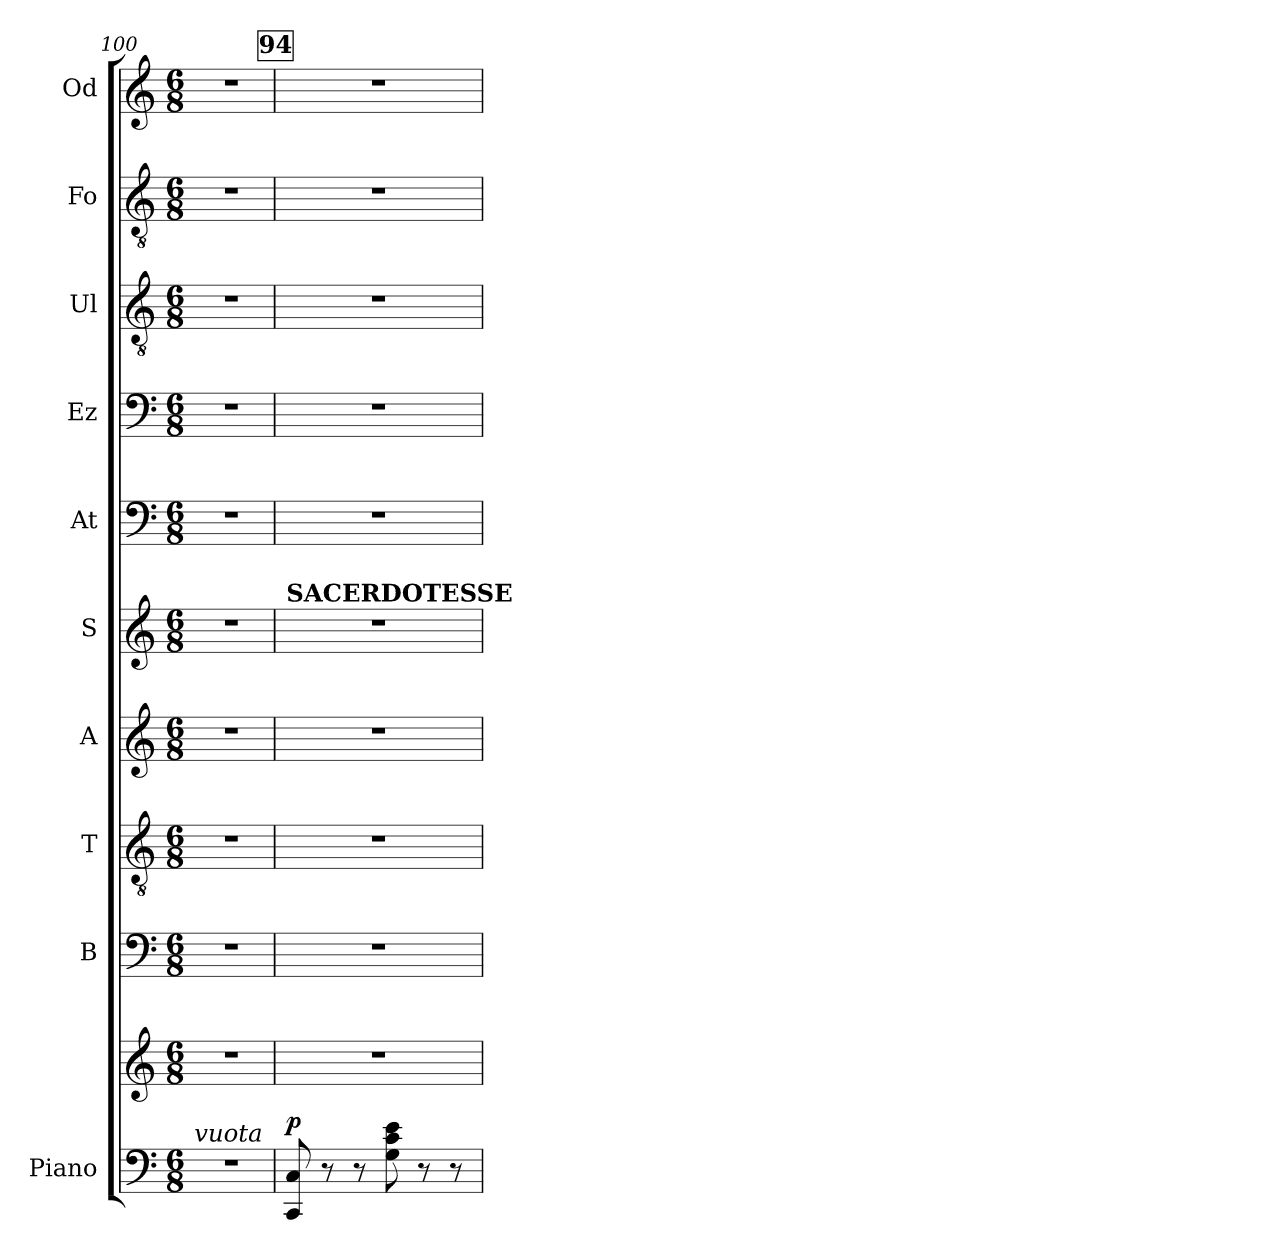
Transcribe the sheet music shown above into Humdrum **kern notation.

**kern	**kern	**dynam	**kern	**kern	**kern	**kern	**kern	**kern	**kern	**kern	**kern
*part10	*part10	*part10	*part9	*part8	*part7	*part6	*part5	*part4	*part3	*part2	*part1
*staff11	*staff10	*staff10/11	*staff9	*staff8	*staff7	*staff6	*staff5	*staff4	*staff3	*staff2	*staff1
*I"Piano	*	*	*I"B	*I"T	*I"A	*I"S	*I"At	*I"Ez	*I"Ul	*I"Fo	*I"Od
*I'Pno	*	*	*I'B	*I'T	*I'A	*I'S	*I'At	*I'Ez	*I'Ul	*I'Fo	*I'Od
*clefF4	*clefG2	*	*clefF4	*clefGv2	*clefG2	*clefG2	*clefF4	*clefF4	*clefGv2	*clefGv2	*clefG2
*k[]	*k[]	*	*k[]	*k[]	*k[]	*k[]	*k[]	*k[]	*k[]	*k[]	*k[]
*M6/8	*M6/8	*	*M6/8	*M6/8	*M6/8	*M6/8	*M6/8	*M6/8	*M6/8	*M6/8	*M6/8
=100	=100	=100	=100	=100	=100	=100	=100	=100	=100	=100	=100
!LO:TX:a:i:t=vuota	!	!	!	!	!	!	!	!	!	!	!
2.r	2.r	.	2.r	2.r	2.r	2.r	2.r	2.r	2.r	2.r	2.r
!!LO:REH:place=s1:a:B:fs=14:t=94
=101	=101	=101	=101	=101	=101	=101	=101	=101	=101	=101	=101
!	!	!	!	!	!	!LO:TX:a:B:t=SACERDOTESSE	!	!	!	!	!
!	!	!LO:DY:a=2	!	!	!	!	!	!	!	!	!
8CC/ 8C/	2.r	p	2.r	2.r	2.r	2.r	2.r	2.r	2.r	2.r	2.r
8r	.	.	.	.	.	.	.	.	.	.	.
8r	.	.	.	.	.	.	.	.	.	.	.
8G\ 8c\ 8e\	.	.	.	.	.	.	.	.	.	.	.
8r	.	.	.	.	.	.	.	.	.	.	.
8r	.	.	.	.	.	.	.	.	.	.	.
=	=	=	=	=	=	=	=	=	=	=	=
*-	*-	*-	*-	*-	*-	*-	*-	*-	*-	*-	*-
